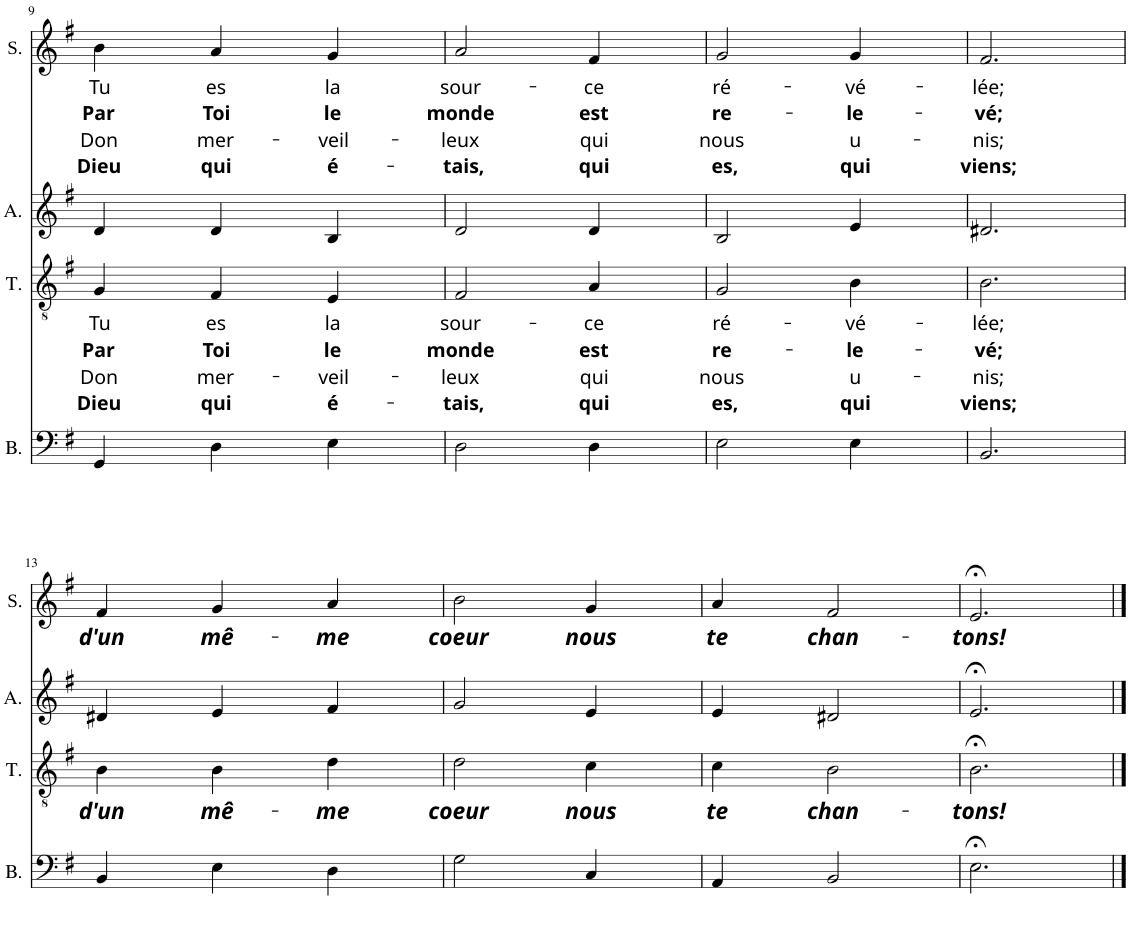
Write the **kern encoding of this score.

**kern	**kern	**text	**text	**text	**text	**kern	**kern	**text	**text	**text	**text
*part4	*part3	*part3	*part3	*part3	*part3	*part2	*part1	*part1	*part1	*part1	*part1
*staff4	*staff3	*staff3	*staff3	*staff3	*staff3	*staff2	*staff1	*staff1	*staff1	*staff1	*staff1
*I"Basse	*I"Ténor	*	*	*	*	*I"Alto	*I"Soprane	*	*	*	*
*I'B.	*I'T.	*	*	*	*	*I'A.	*I'S.	*	*	*	*
!!LO:PB:g=z
*clefF4	*clefGv2	*	*	*	*	*clefG2	*clefG2	*	*	*	*
*k[f#]	*k[f#]	*	*	*	*	*k[f#]	*k[f#]	*	*	*	*
*M3/4	*M3/4	*	*	*	*	*M3/4	*M3/4	*	*	*	*
=9	=9	=9	=9	=9	=9	=9	=9	=9	=9	=9	=9
!	!	!LO:LY:b	!LO:LY:b	!LO:LY:b	!LO:LY:b	!	!	!LO:LY:b	!LO:LY:b	!LO:LY:b	!LO:LY:b
4GG/	4G/	Tu	Par	Don	Dieu	4d/	4b\	Tu	Par	Don	Dieu
!	!	!LO:LY:b	!LO:LY:b	!LO:LY:b	!LO:LY:b	!	!	!LO:LY:b	!LO:LY:b	!LO:LY:b	!LO:LY:b
4D\	4F#/	es	Toi	mer-	qui	4d/	4a/	es	Toi	mer-	qui
!	!	!LO:LY:b	!LO:LY:b	!LO:LY:b	!LO:LY:b	!	!	!LO:LY:b	!LO:LY:b	!LO:LY:b	!LO:LY:b
4E\	4E/	la	le	-veil-	é-	4B/	4g/	la	le	-veil-	é-
=10	=10	=10	=10	=10	=10	=10	=10	=10	=10	=10	=10
!	!	!LO:LY:b	!LO:LY:b	!LO:LY:b	!LO:LY:b	!	!	!LO:LY:b	!LO:LY:b	!LO:LY:b	!LO:LY:b
2D\	2F#/	sour-	monde	-leux	-tais,	2d/	2a/	sour-	monde	-leux	-tais,
!	!	!LO:LY:b	!LO:LY:b	!LO:LY:b	!LO:LY:b	!	!	!LO:LY:b	!LO:LY:b	!LO:LY:b	!LO:LY:b
4D\	4A/	-ce	est	qui	qui	4d/	4f#/	-ce	est	qui	qui
=11	=11	=11	=11	=11	=11	=11	=11	=11	=11	=11	=11
!	!	!LO:LY:b	!LO:LY:b	!LO:LY:b	!LO:LY:b	!	!	!LO:LY:b	!LO:LY:b	!LO:LY:b	!LO:LY:b
2E\	2G/	ré-	re-	nous	es,	2B/	2g/	ré-	re-	nous	es,
!	!	!LO:LY:b	!LO:LY:b	!LO:LY:b	!LO:LY:b	!	!	!LO:LY:b	!LO:LY:b	!LO:LY:b	!LO:LY:b
4E\	4B\	-vé-	-le-	u-	qui	4e/	4g/	-vé-	-le-	u-	qui
=12	=12	=12	=12	=12	=12	=12	=12	=12	=12	=12	=12
!	!	!LO:LY:b	!LO:LY:b	!LO:LY:b	!LO:LY:b	!	!	!LO:LY:b	!LO:LY:b	!LO:LY:b	!LO:LY:b
2.BB/	2.B\	-lée;	-vé;	-nis;	viens;	2.d#X/	2.f#/	-lée;	-vé;	-nis;	viens;
!!LO:LB:g=z
=13	=13	=13	=13	=13	=13	=13	=13	=13	=13	=13	=13
!	!	!LO:LY:b	!	!	!	!	!	!LO:LY:b	!	!	!
4BB/	4B\	d'un	.	.	.	4d#X/	4f#/	d'un	.	.	.
!	!	!LO:LY:b	!	!	!	!	!	!LO:LY:b	!	!	!
4E\	4B\	mê-	.	.	.	4e/	4g/	mê-	.	.	.
!	!	!LO:LY:b	!	!	!	!	!	!LO:LY:b	!	!	!
4D\	4d\	-me	.	.	.	4f#/	4a/	-me	.	.	.
=14	=14	=14	=14	=14	=14	=14	=14	=14	=14	=14	=14
!	!	!LO:LY:b	!	!	!	!	!	!LO:LY:b	!	!	!
2G\	2d\	coeur	.	.	.	2g/	2b\	coeur	.	.	.
!	!	!LO:LY:b	!	!	!	!	!	!LO:LY:b	!	!	!
4C/	4c\	nous	.	.	.	4e/	4g/	nous	.	.	.
=15	=15	=15	=15	=15	=15	=15	=15	=15	=15	=15	=15
!	!	!LO:LY:b	!	!	!	!	!	!LO:LY:b	!	!	!
4AA/	4c\	te	.	.	.	4e/	4a/	te	.	.	.
!	!	!LO:LY:b	!	!	!	!	!	!LO:LY:b	!	!	!
2BB/	2B\	chan-	.	.	.	2d#X/	2f#/	chan-	.	.	.
=16	=16	=16	=16	=16	=16	=16	=16	=16	=16	=16	=16
!	!	!LO:LY:b	!	!	!	!	!	!LO:LY:b	!	!	!
2.E;<\	2.B;<\	-tons!	.	.	.	2.e;</	2.e;</	-tons!	.	.	.
==	==	==	==	==	==	==	==	==	==	==	==
*-	*-	*-	*-	*-	*-	*-	*-	*-	*-	*-	*-
